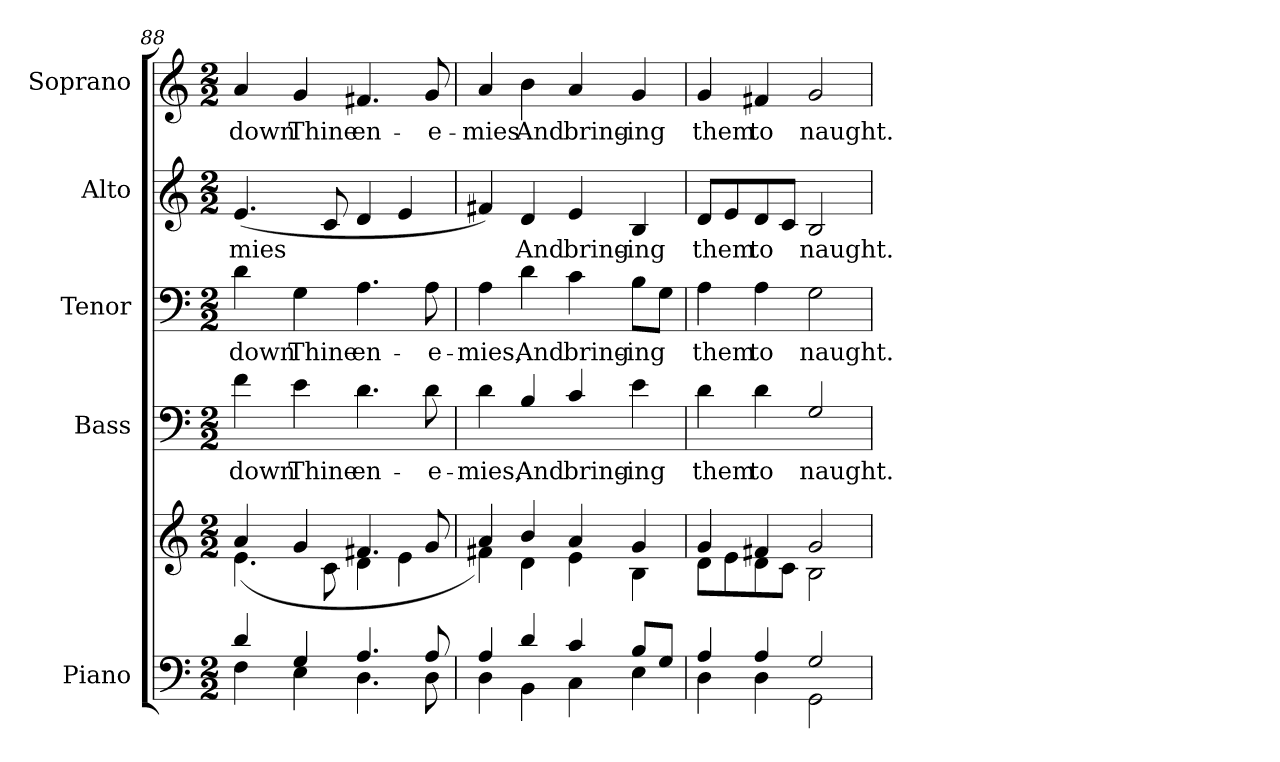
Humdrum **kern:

**kern	**kern	**kern	**text	**kern	**text	**kern	**text	**kern	**text
*part5	*part5	*part4	*part4	*part3	*part3	*part2	*part2	*part1	*part1
*staff6	*staff5	*staff4	*staff4	*staff3	*staff3	*staff2	*staff2	*staff1	*staff1
*I"Piano	*	*I"Bass	*	*I"Tenor	*	*I"Alto	*	*I"Soprano	*
*I'Pno.	*	*	*	*	*	*	*	*	*
!!LO:PB:g=z
*clefF4	*clefG2	*clefF4	*	*clefF4	*	*clefG2	*	*clefG2	*
*	*	*ITrd7c12	*	*	*	*	*	*	*
*k[]	*k[]	*k[]	*	*k[]	*	*k[]	*	*k[]	*
*C:	*C:	*C:	*	*C:	*	*C:	*	*C:	*
*M2/2	*M2/2	*M2/2	*	*M2/2	*	*M2/2	*	*M2/2	*
=88	=88	=88	=88	=88	=88	=88	=88	=88	=88
*^	*^	*	*	*	*	*	*	*	*
!	!	!	!	!	!LO:LY:b:color=#000000	!	!	!	!	!	!
!	!	!	!	!	!	!	!LO:LY:b:color=#000000	!	!	!	!
!	!	!	!	!	!	!	!	!	!LO:LY:b:color=#000000	!	!
!	!	!	!	!	!	!	!	!	!	!	!LO:LY:b:color=#000000
4di/	4Fi\	4ai/	(4.ei\	4Fi\	down	4di\	down	(4.ei/	-mies	4ai/	down
!	!	!	!	!	!LO:LY:b:color=#000000	!	!	!	!	!	!
!	!	!	!	!	!	!	!LO:LY:b:color=#000000	!	!	!	!
!	!	!	!	!	!	!	!	!	!	!	!LO:LY:b:color=#000000
4Gi/	4Ei\	4gi/	.	4Ei\	Thine	4Gi\	Thine	.	.	4gi/	Thine
.	.	.	8ci\	.	.	.	.	8ci/	.	.	.
!	!	!	!	!	!LO:LY:b:color=#000000	!	!	!	!	!	!
!	!	!	!	!	!	!	!LO:LY:b:color=#000000	!	!	!	!
!	!	!	!	!	!	!	!	!	!	!	!LO:LY:b:color=#000000
4.Ai/	4.Di\	4.f#Xi/	4di\	4.Di\	en-	4.Ai\	en-	4di/	.	4.f#Xi/	en-
.	.	.	4ei\	.	.	.	.	4ei/	.	.	.
!	!	!	!	!	!LO:LY:b:color=#000000	!	!	!	!	!	!
!	!	!	!	!	!	!	!LO:LY:b:color=#000000	!	!	!	!
!	!	!	!	!	!	!	!	!	!	!	!LO:LY:b:color=#000000
8Ai/	8Di\	8gi/	.	8Di\	-e-	8Ai\	-e-	.	.	8gi/	-e-
=89	=89	=89	=89	=89	=89	=89	=89	=89	=89	=89	=89
!	!	!	!	!	!LO:LY:b:color=#000000	!	!	!	!	!	!
!	!	!	!	!	!	!	!LO:LY:b:color=#000000	!	!	!	!
!	!	!	!	!	!	!	!	!	!	!	!LO:LY:b:color=#000000
4Ai/	4Di\	4ai/	4f#Xi\)	4Di\	-mies,	4Ai\	-mies,	4f#Xi/)	.	4ai/	-mies
!	!	!	!	!	!LO:LY:b:color=#000000	!	!	!	!	!	!
!	!	!	!	!	!	!	!LO:LY:b:color=#000000	!	!	!	!
!	!	!	!	!	!	!	!	!	!LO:LY:b:color=#000000	!	!
!	!	!	!	!	!	!	!	!	!	!	!LO:LY:b:color=#000000
4di/	4BBi\	4bi/	4di\	4BBi/	And	4di\	And	4di/	And	4bi\	And
!	!	!	!	!	!LO:LY:b:color=#000000	!	!	!	!	!	!
!	!	!	!	!	!	!	!LO:LY:b:color=#000000	!	!	!	!
!	!	!	!	!	!	!	!	!	!LO:LY:b:color=#000000	!	!
!	!	!	!	!	!	!	!	!	!	!	!LO:LY:b:color=#000000
4ci/	4Ci\	4ai/	4ei\	4Ci/	bring-	4ci\	bring-	4ei/	bring-	4ai/	bring-
!	!	!	!	!	!LO:LY:b:color=#000000	!	!	!	!	!	!
!	!	!	!	!	!	!	!LO:LY:b:color=#000000	!	!	!	!
!	!	!	!	!	!	!	!	!	!LO:LY:b:color=#000000	!	!
!	!	!	!	!	!	!	!	!	!	!	!LO:LY:b:color=#000000
8Bi/L	4Ei\	4gi/	4Bi\	4Ei\	-ing	8Bi\L	-ing	4Bi/	-ing	4gi/	-ing
8Gi/J	.	.	.	.	.	8Gi\J	.	.	.	.	.
=90	=90	=90	=90	=90	=90	=90	=90	=90	=90	=90	=90
!	!	!	!	!	!LO:LY:b:color=#000000	!	!	!	!	!	!
!	!	!	!	!	!	!	!LO:LY:b:color=#000000	!	!	!	!
!	!	!	!	!	!	!	!	!	!LO:LY:b:color=#000000	!	!
!	!	!	!	!	!	!	!	!	!	!	!LO:LY:b:color=#000000
4Ai/	4Di\	4gi/	8di\L	4Di\	them	4Ai\	them	8di/L	them	4gi/	them
.	.	.	8ei\	.	.	.	.	8ei/	.	.	.
!	!	!	!	!	!LO:LY:b:color=#000000	!	!	!	!	!	!
!	!	!	!	!	!	!	!LO:LY:b:color=#000000	!	!	!	!
!	!	!	!	!	!	!	!	!	!LO:LY:b:color=#000000	!	!
!	!	!	!	!	!	!	!	!	!	!	!LO:LY:b:color=#000000
4Ai/	4Di\	4f#Xi/	8di\	4Di\	to	4Ai\	to	8di/	to	4f#Xi/	to
.	.	.	8ci\J	.	.	.	.	8ci/J	.	.	.
!	!	!	!	!	!LO:LY:b:color=#000000	!	!	!	!	!	!
!	!	!	!	!	!	!	!LO:LY:b:color=#000000	!	!	!	!
!	!	!	!	!	!	!	!	!	!LO:LY:b:color=#000000	!	!
!	!	!	!	!	!	!	!	!	!	!	!LO:LY:b:color=#000000
2Gi/	2GGi\	2gi/	2Bi\	2GGi/	naught.	2Gi\	naught.	2Bi/	naught.	2gi/	naught.
*v	*v	*	*	*	*	*	*	*	*	*	*
*	*v	*v	*	*	*	*	*	*	*	*
=	=	=	=	=	=	=	=	=	=
*-	*-	*-	*-	*-	*-	*-	*-	*-	*-
